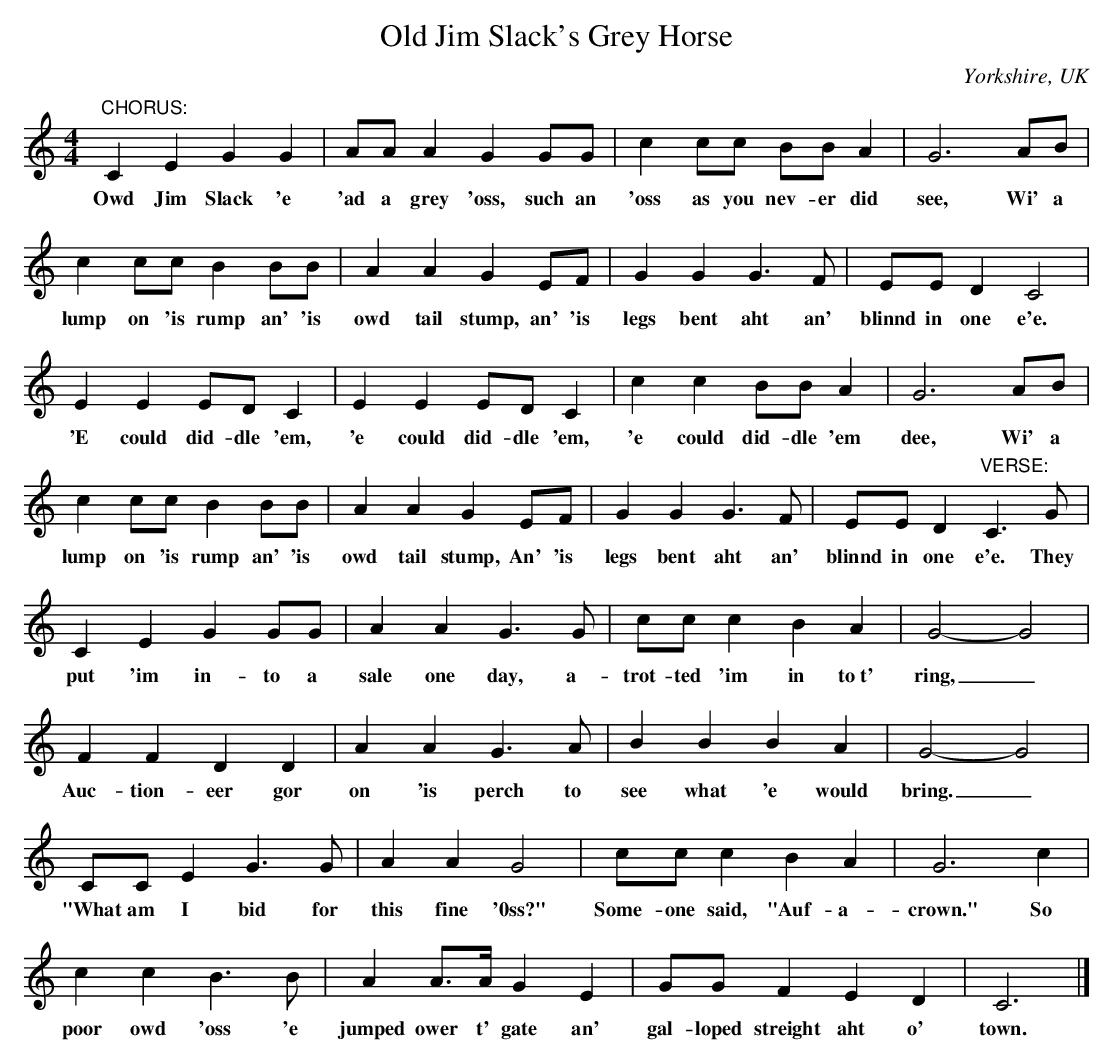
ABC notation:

X:1
T:Old Jim Slack's Grey Horse
O:Yorkshire, UK
M:4/4
L:1/4
K:C
"^CHORUS:"C E G G|A/A/ A G G/G/|c c/c/ B/B/ A|G3 A/B/|
w: Owd Jim Slack 'e 'ad a grey 'oss, such an 'oss as you nev- er did see, Wi' a
c c/c/ B B/B/|A A G E/F/|G G G3/2 F/|E/E/ D C2|
w: lump on 'is rump an' 'is owd tail stump, an' 'is legs bent aht an' blinnd in one e'e.
E E E/D/ C|E E E/D/ C|c c B/B/ A|G3 A/B/|
w: 'E could did- dle 'em, 'e could did- dle 'em, 'e could did- dle 'em dee, Wi' a
c c/c/ B B/B/|A A G E/F/|G G G3/2 F/|E/E/ D "^VERSE:"C3/2 G/|
w: lump on 'is rump an' 'is owd tail stump, An' 'is legs bent aht an' blinnd in one e'e. They
C E G G/G/|A A G3/2 G/|c/c/ c B A|G2- G2|
w: put 'im in- to a sale one day, a- trot- ted 'im in to~t' ring,_
F F D D|A A G3/2 A/|B B B A|G2- G2|
w: Auc- tion- eer gor on 'is perch to see what 'e would bring._
C/C/ E G3/2 G/|A A G2|c/c/ c B A|G3 c|
w: "What am I bid for this fine '0ss?" Some- one said, "Auf- a- crown." So
c c B3/2 B/|A A3/4A// G E|G/G/ F E D|C3|]
w: poor owd 'oss 'e jumped ower t' gate an' gal- loped streight aht o' town.
